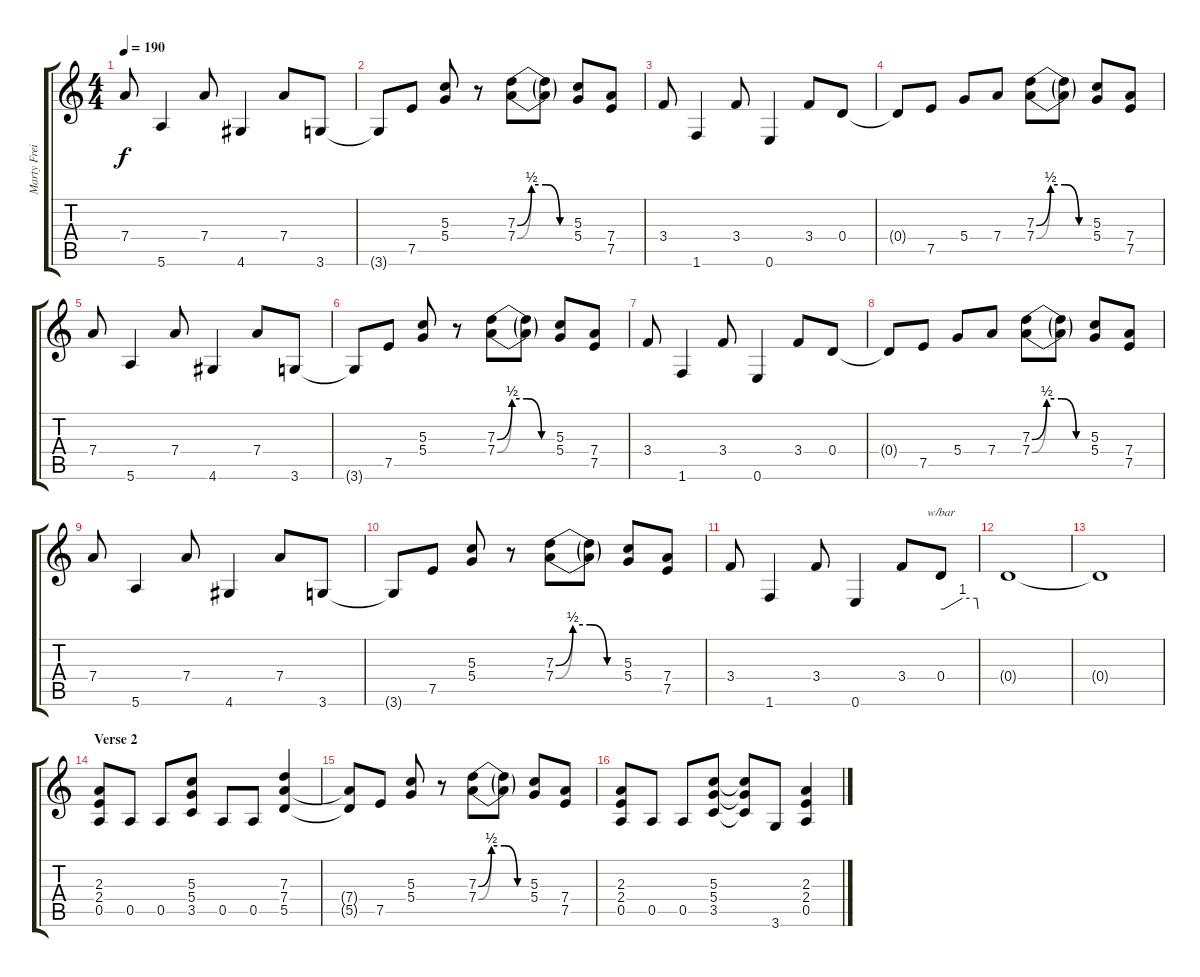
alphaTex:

\track ("Marty Freidman" "Marty Frei") {instrument distortionguitar}
\staff {score tabs}
\tuning (E4 B3 G3 D3 A2 E2) {hide}
\ts (4 4)
\tempo 190
\clef g2
\ks c
7.4.8{dy f} 5.6.4 7.4.8 4.6.4 7.4.8 3.6.8 |
3.6{t}.8 7.5.8 (5.3 5.4).8 r.8 (7.3{be (custom 0 0 15 2 30 2 45 0 60 0)} 7.4{be (custom 0 0 15 2 30 2 45 0 60 0)}).8 (7.3{t} 7.4{t}).8 (5.3 5.4).8 (7.4 7.5).8 |
3.4.8 1.6.4 3.4.8 0.6.4 3.4.8 0.4.8 |
0.4{t}.8 7.5.8 5.4.8 7.4.8 (7.3{be (custom 0 0 15 2 30 2 45 0 60 0)} 7.4{be (custom 0 0 15 2 30 2 45 0 60 0)}).8 (7.3{t} 7.4{t}).8 (5.3 5.4).8 (7.4 7.5).8 |
7.4.8 5.6.4 7.4.8 4.6.4 7.4.8 3.6.8 |
3.6{t}.8 7.5.8 (5.3 5.4).8 r.8 (7.3{be (custom 0 0 15 2 30 2 45 0 60 0)} 7.4{be (custom 0 0 15 2 30 2 45 0 60 0)}).8 (7.3{t} 7.4{t}).8 (5.3 5.4).8 (7.4 7.5).8 |
3.4.8 1.6.4 3.4.8 0.6.4 3.4.8 0.4.8 |
0.4{t}.8 7.5.8 5.4.8 7.4.8 (7.3{be (custom 0 0 15 2 30 2 45 0 60 0)} 7.4{be (custom 0 0 15 2 30 2 45 0 60 0)}).8 (7.3{t} 7.4{t}).8 (5.3 5.4).8 (7.4 7.5).8 |
7.4.8 5.6.4 7.4.8 4.6.4 7.4.8 3.6.8 |
3.6{t}.8 7.5.8 (5.3 5.4).8 r.8 (7.3{be (custom 0 0 15 2 30 2 45 0 60 0)} 7.4{be (custom 0 0 15 2 30 2 45 0 60 0)}).8 (7.3{t} 7.4{t}).8 (5.3 5.4).8 (7.4 7.5).8 |
3.4.8 1.6.4 3.4.8 0.6.4 3.4.8 0.4.8{tbe (custom default 0 0 5 0 35 4 58 4 60 0)} |
0.4{t}.1 |
0.4{t}.1 |
\section ("" "Verse 2")
(2.3 2.4 0.5).8 0.5.8 0.5.8 (5.3 5.4 3.5).8 0.5.8 0.5.8 (7.3 7.4 5.5).4 |
(7.4{t} 5.5{t}).8 7.5.8 (5.3 5.4).8 r.8 (7.3{be (custom 0 0 15 2 30 2 45 0 60 0)} 7.4{be (custom 0 0 15 2 30 2 45 0 60 0)}).8 (7.3{t} 7.4{t}).8 (5.3 5.4).8 (7.4 7.5).8 |
(2.3 2.4 0.5).8 0.5.8 0.5.8 (5.3 5.4 3.5).8 (5.3{t} 5.4{t} 3.5{t}).8 3.6.8 (2.3 2.4 0.5).4
